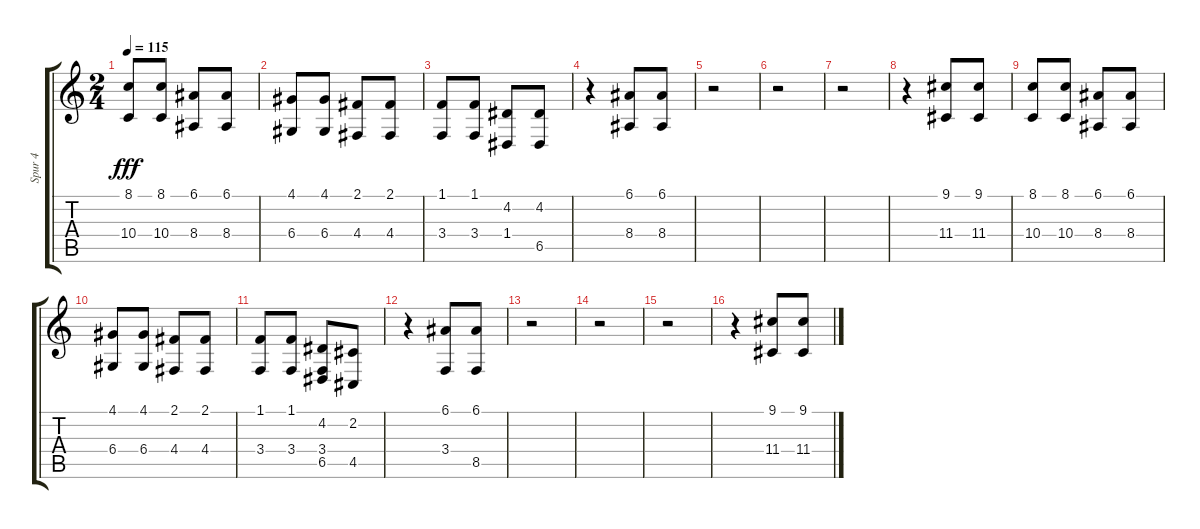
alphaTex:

\track ("Spur 4" "Spur 4") {instrument brasssection}
\staff {score tabs}
\tuning (E4 B3 G3 D3 A2 E2) {hide}
\ts (2 4)
\tempo 115
\clef g2
\ks c
(8.1 10.4).8{dy fff} (8.1 10.4).8 (6.1 8.4).8 (6.1 8.4).8 |
(4.1 6.4).8 (4.1 6.4).8 (2.1 4.4).8 (2.1 4.4).8 |
(1.1 3.4).8 (1.1 3.4).8 (4.2 1.4).8 (4.2 6.5).8 |
r.4 (6.1 8.4).8 (6.1 8.4).8 |
r.2 |
r.2 |
r.2 |
r.4 (9.1 11.4).8 (9.1 11.4).8 |
(8.1 10.4).8 (8.1 10.4).8 (6.1 8.4).8 (6.1 8.4).8 |
(4.1 6.4).8 (4.1 6.4).8 (2.1 4.4).8 (2.1 4.4).8 |
(1.1 3.4).8 (1.1 3.4).8 (4.2 3.4 6.5).8 (2.2 4.5).8 |
r.4 (6.1 3.4).8 (6.1 8.5).8 |
r.2 |
r.2 |
r.2 |
r.4 (9.1 11.4).8 (9.1 11.4).8
